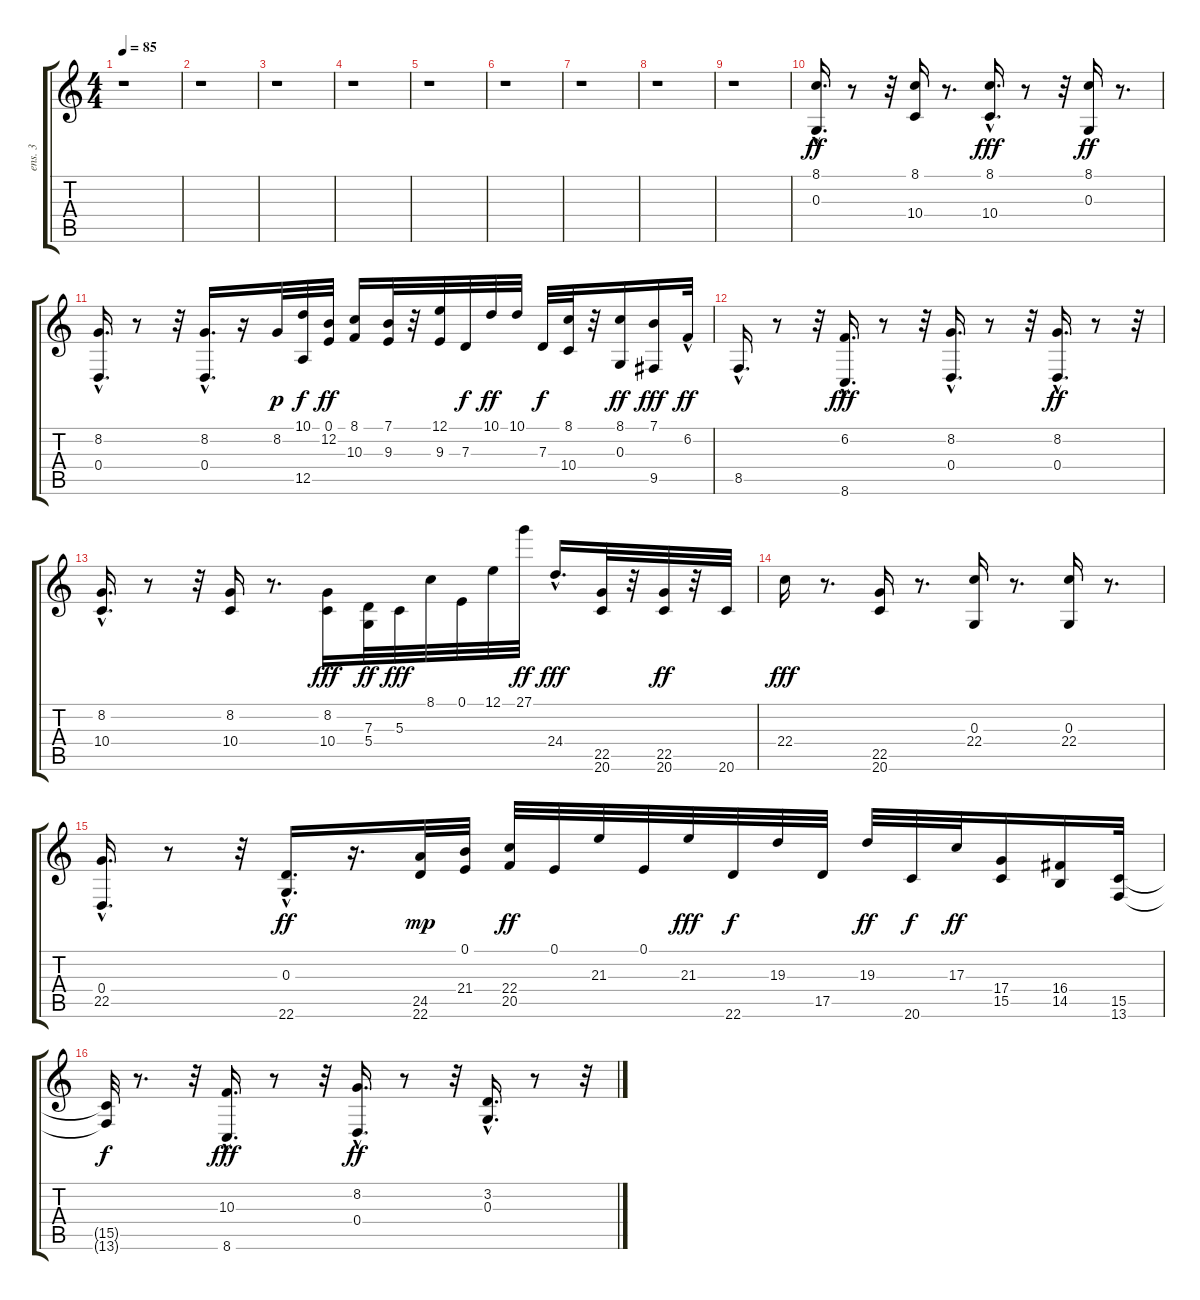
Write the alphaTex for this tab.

\track ("ens. 3" "ens. 3") {instrument stringensemble1}
\staff {score tabs}
\tuning (E4 B3 G3 D3 A2 E2) {hide}
\ts (4 4)
\tempo 85
\clef g2
\ks c
r.1{dy fff} |
r.1 |
r.1 |
r.1 |
r.1 |
r.1 |
r.1 |
r.1 |
r.1 |
(8.1{hac} 0.3).16{d dy ff} r.8 r.32 (8.1 10.4).16 r.8{d} (8.1{hac} 10.4).16{d dy fff} r.8 r.32 (8.1 0.3).16{dy ff} r.8{d} |
(8.2{hac} 0.4{hac}).16{d} r.8 r.32 (8.2{hac} 0.4).16{d} r.16 8.2.32{dy p} (10.1 12.5).32{dy f} (0.1 12.2).32{dy ff} (8.1 10.3).16 (7.1 9.3).32 r.32 (12.1 9.3).32 7.3.32{dy f} 10.1.32{dy ff} 10.1.32 7.3.32{dy f} (8.1 10.4).32 r.32 (8.1 0.3).16{dy ff} (7.1 9.5).16{dy fff} 6.2{hac}.32{dy ff} |
8.5{hac}.16{d} r.8 r.32 (6.2{hac} 8.6{hac}).16{d dy fff} r.8 r.32 (8.2{hac} 0.4{hac}).16{d} r.8 r.32 (8.2{hac} 0.4{hac}).16{d dy ff} r.8 r.32 |
(8.2 10.4{hac}).16{d} r.8 r.32 (8.2 10.4).16 r.8{d} (8.2 10.4).16{dy fff} (7.3 5.4).32{dy ff} 5.3.32{dy fff} 8.1.32 0.1.32 12.1.32 27.1.32{dy ff} 24.4{hac}.16{d dy fff} (22.5 20.6).32 r.32 (22.5 20.6).32{dy ff} r.32 20.6.32 |
22.4.16{dy fff} r.8{d} (22.5 20.6).16 r.8{d} (0.3 22.4).16 r.8{d} (0.3 22.4).16 r.8{d} |
(0.4{hac} 22.5{hac}).16{d} r.8 r.32 (0.3{hac} 22.6).16{d dy ff} r.16{d} (24.5 22.6).32{dy mp} (0.1 21.4).32 (22.4 20.5).32{dy ff} 0.1.32 21.3.32 0.1.32 21.3.32{dy fff} 22.6.32{dy f} 19.3.32 17.5.32 19.3.32{dy ff} 20.6.32{dy f} 17.3.32{dy ff} (17.4 15.5).16 (16.4 14.5).16 (15.5 13.6).32 |
(15.5{t} 13.6{t}).32{dy f} r.8{d} r.32 (10.3{hac} 8.6).16{d dy fff} r.8 r.32 (8.2 0.4{hac}).16{d dy ff} r.8 r.32 (3.2{hac} 0.3{hac}).16{d} r.8 r.32
